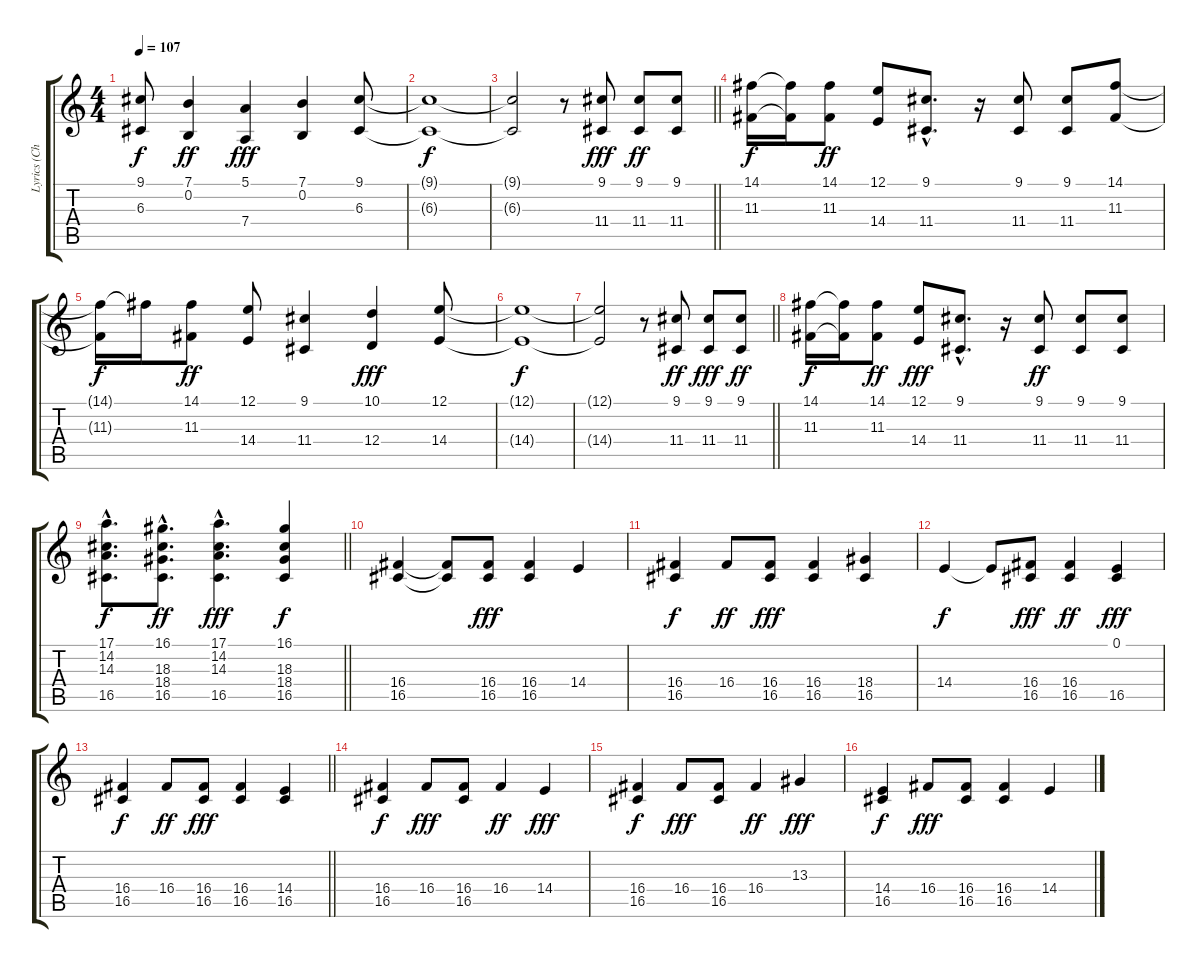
\track ("Lyrics (Chester)" "Lyrics (Ch") {instrument oboe}
\staff {score tabs}
\tuning (E4 B3 G3 D3 A2 E2) {hide}
\ts (4 4)
\tempo 107
\clef g2
\ks c
(9.1 6.3).8{dy f} (7.1 0.2).4{dy ff} (5.1 7.4).4{dy fff} (7.1 0.2).4 (9.1 6.3).8 |
(9.1{t} 6.3{t}).1{dy f} |
\barLineRight lightlight
(9.1{t} 6.3{t}).2 r.8 (9.1 11.4).8{dy fff} (9.1 11.4).8{dy ff} (9.1 11.4).8 |
(14.1 11.3).16{dy f} (14.1{t} 11.3{t}).16 (14.1 11.3).8{dy ff} (12.1 14.4).8 (9.1{hac} 11.4{hac}).8{d} r.16 (9.1 11.4).8 (9.1 11.4).8 (14.1 11.3).8 |
(14.1{t} 11.3{t}).16{dy f} 14.1{t}.16 (14.1 11.3).8{dy ff} (12.1 14.4).8 (9.1 11.4).4 (10.1 12.4).4{dy fff} (12.1 14.4).8 |
(12.1{t} 14.4{t}).1{dy f} |
\barLineRight lightlight
(12.1{t} 14.4{t}).2 r.8 (9.1 11.4).8{dy ff} (9.1 11.4).8{dy fff} (9.1 11.4).8{dy ff} |
(14.1 11.3).16{dy f} (14.1{t} 11.3{t}).16 (14.1 11.3).8{dy ff} (12.1 14.4).8{dy fff} (9.1{hac} 11.4{hac}).8{d} r.16 (9.1 11.4).8{dy ff} (9.1 11.4).8 (9.1 11.4).8 |
\barLineRight lightlight
(17.1{hac} 14.2{hac} 14.3{hac} 16.5{hac}).8{d dy f} (16.1{hac} 18.3{hac} 18.4{hac} 16.5{hac}).8{d dy ff} (17.1{hac} 14.2{hac} 14.3{hac} 16.5{hac}).4{d dy fff} (16.1 18.3 18.4 16.5).4{dy f} |
(16.4 16.5).4 (16.4{t} 16.5{t}).8 (16.4 16.5).8{dy fff} (16.4 16.5).4 14.4.4 |
(16.4 16.5).4{dy f} 16.4.8{dy ff} (16.4 16.5).8{dy fff} (16.4 16.5).4 (18.4 16.5).4 |
14.4.4{dy f} 14.4{t}.8 (16.4 16.5).8{dy fff} (16.4 16.5).4{dy ff} (0.1 16.5).4{dy fff} |
\barLineRight lightlight
(16.4 16.5).4{dy f} 16.4.8{dy ff} (16.4 16.5).8{dy fff} (16.4 16.5).4 (14.4 16.5).4 |
(16.4 16.5).4{dy f} 16.4.8{dy fff} (16.4 16.5).8 16.4.4{dy ff} 14.4.4{dy fff} |
(16.4 16.5).4{dy f} 16.4.8{dy fff} (16.4 16.5).8 16.4.4{dy ff} 13.3.4{dy fff} |
(14.4 16.5).4{dy f} 16.4.8{dy fff} (16.4 16.5).8 (16.4 16.5).4 14.4.4
